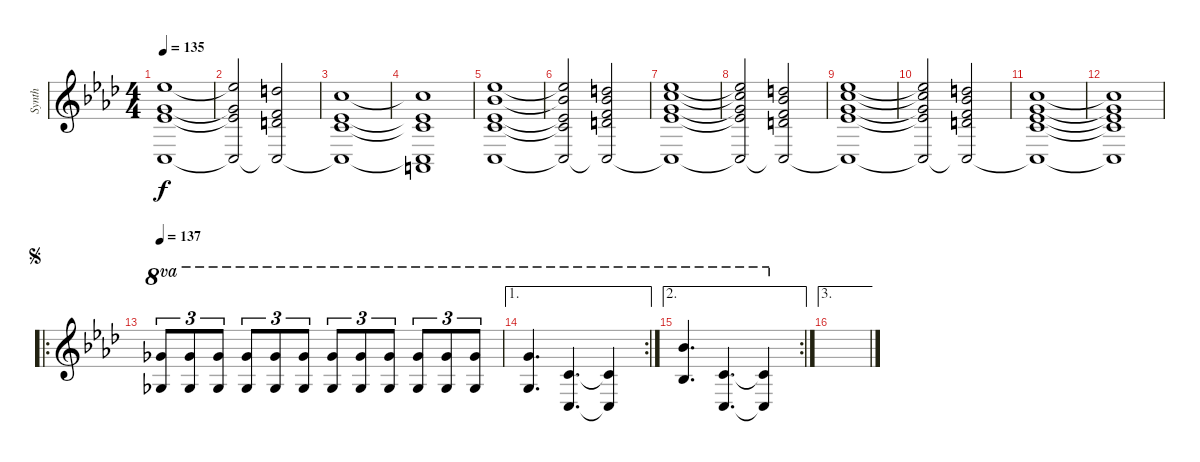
\track ("Synth" "Synth") {instrument stringensemble1}
\staff {score}
\tuning (E4 B3 G3 D3 A2 E2) {hide}
\ts (4 4)
\tempo 135
\clef g2
\ks ab
(11.1 12.3 13.4 8.6{t}).1{dy f} |
(11.1{t} 12.3{t} 13.4{t} 8.6{t}).2 (10.1 10.3 12.4 8.6{t}).2 |
(8.1 8.3 10.4 8.6{t}).1 |
(8.1{t} 8.3{t} 10.4{t} 0.5 8.6{t}).1 |
(11.1 11.2 8.3 10.4 8.6).1 |
(11.1{t} 11.2{t} 8.3{t} 10.4{t} 8.6{t}).2 (10.1 11.2 10.3 12.4 8.6{t}).2 |
(11.1 13.2 12.3 13.4 8.6{t}).1 |
(11.1{t} 13.2{t} 12.3{t} 13.4{t} 8.6{t}).2 (10.1 11.2 10.3 12.4 8.6{t}).2 |
(11.1 13.2 12.3 13.4 8.6{t}).1 |
(11.1{t} 13.2{t} 12.3{t} 13.4{t} 8.6{t}).2 (10.1 11.2 10.3 12.4 8.6{t}).2 |
(8.1 8.2 8.3 10.4 8.6{t}).1 |
(8.1{t} 8.2{t} 8.3{t} 10.4{t} 8.6{t}).1 |
\ro
\jump segno
\tempo 137
(23.3 21.5).8{tu (3 2) ot 8va} (23.3 21.5).8{tu (3 2) ot 8va} (23.3 21.5).8{tu (3 2) ot 8va} (23.3 21.5).8{tu (3 2) ot 8va} (23.3 21.5).8{tu (3 2) ot 8va} (23.3 21.5).8{tu (3 2) ot 8va} (23.3 21.5).8{tu (3 2) ot 8va} (23.3 21.5).8{tu (3 2) ot 8va} (23.3 21.5).8{tu (3 2) ot 8va} (23.3 21.5).8{tu (3 2) ot 8va} (23.3 21.5).8{tu (3 2) ot 8va} (23.3 21.5).8{tu (3 2) ot 8va} |
\ae 1
\rc 2
(24.3 22.5).4{d ot 8va} (17.3 15.5).4{d ot 8va} (17.3{t} 15.5{t}).4{ot 8va} |
\ae 2
\rc 2
(27.3 25.5).4{d ot 8va} (17.3 15.5).4{d ot 8va} (17.3{t} 15.5{t}).4{ot 8va} |
\ae 3
